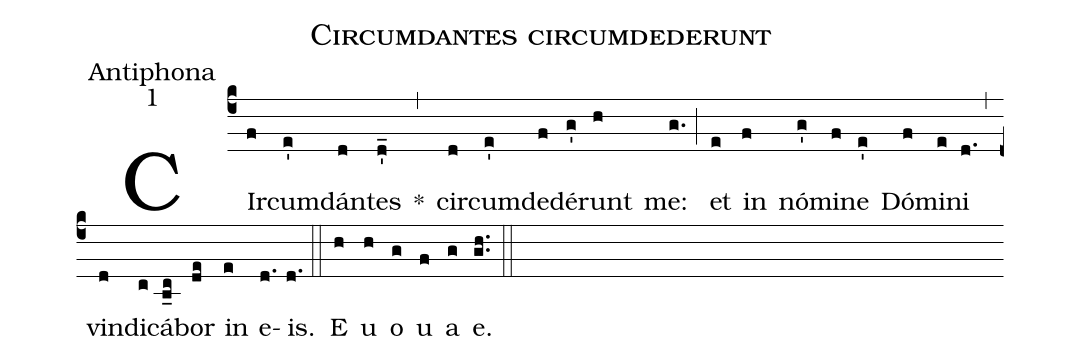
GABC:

name:Circumdantes circumdederunt;
office-part:Antiphona;
mode:1;
%%
(c4) CIr(f)cum(e')dán(d)tes(d'_) *(,) cir(d)cum(e')de(f)dé(g')runt(h) me:(g.) (;) et(e) in(f) nó(g')mi(f)ne(e') Dó(f)mi(e)ni(d.) (,) vin(d)di(c)cá(b_c)bor(de) in(e) e(d.)is.(d.) (::) <eu>E(h) u(h) o(g) u(f) a(g) e.</eu>(gh..) (::)
